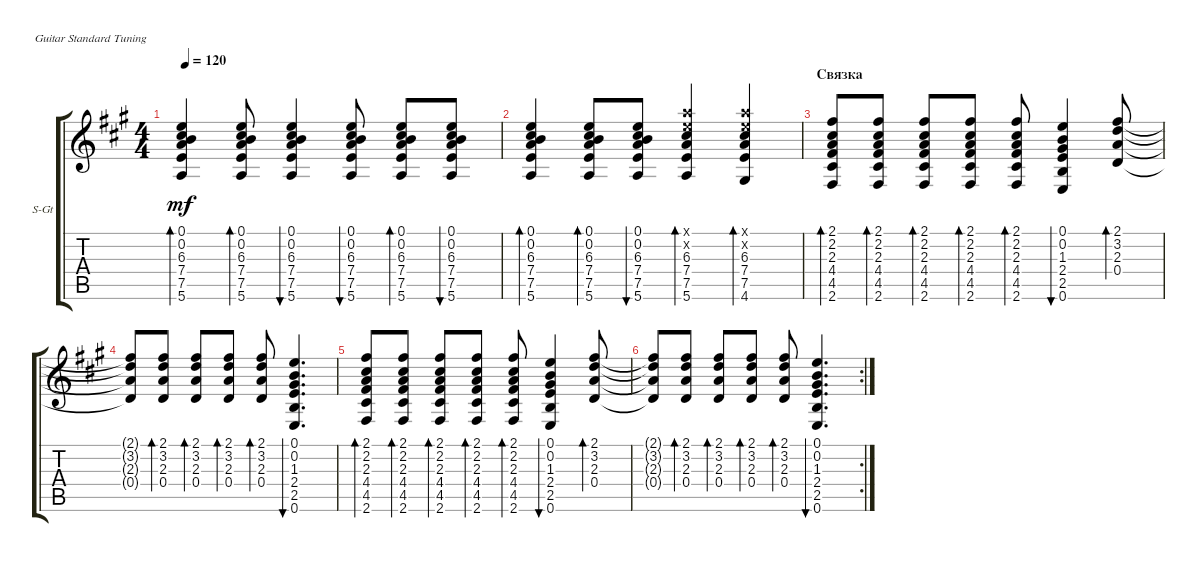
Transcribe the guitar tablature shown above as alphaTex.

\defaultSystemsLayout 4
\bracketExtendMode groupsimilarinstruments
\firstSystemTrackNameOrientation horizontal
\otherSystemsTrackNameOrientation horizontal
\track ("Steel Guitar" "S-Gt") {instrument acousticguitarsteel}
\staff {score tabs}
\tuning (E4 B3 G3 D3 A2 E2)
\ts (4 4)
\tempo 120
\clef g2
\ks f#minor
(5.6 7.5 7.4 6.3 0.2 0.1).4{bd 30 dy mf} (5.6 7.5 7.4 6.3 0.2 0.1).8{bd 30} (5.6 7.5 7.4 6.3 0.2 0.1).4{bu 30} (5.6 7.5 7.4 6.3 0.2 0.1).8{bu 30} (5.6 7.5 7.4 6.3 0.2 0.1).8{bd 30} (5.6 7.5 7.4 6.3 0.2 0.1).8{bu 30} |
(5.6 7.5 7.4 6.3 0.2 0.1).4{bd 30} (5.6 7.5 7.4 6.3 0.2 0.1).8{bd 30} (5.6 7.5 7.4 6.3 0.2 0.1).8{bu 30} (5.6 7.5 7.4 6.3 5.2{x} 5.1{x}).4{bd 30} (4.6 7.5 7.4 6.3 5.1{x} 5.2{x}).4{bd 30} |
\section ("" "Связка")
(2.6 4.5 4.4 2.3 2.2 2.1).8{bd 30} (2.6 4.5 4.4 2.3 2.2 2.1).8{bd 30} (2.6 4.5 4.4 2.3 2.2 2.1).8{bd 30} (2.6 4.5 4.4 2.3 2.2 2.1).8{bd 30} (2.6 4.5 4.4 2.3 2.2 2.1).8{bd 30} (0.6 2.5 2.4 1.3 0.2 0.1).4{bu 30} (0.4 2.3 3.2 2.1).8{bd 30} |
(0.4{t} 2.3{t} 3.2{t} 2.1{t}).8 (0.4 2.3 3.2 2.1).8{bd 30} (0.4 2.3 3.2 2.1).8{bd 30} (0.4 2.3 3.2 2.1).8{bd 30} (0.4 2.3 3.2 2.1).8{bd 30} (0.6 2.5 2.4 1.3 0.2 0.1).4{d bu 30} |
(2.6 4.5 4.4 2.3 2.2 2.1).8{bd 30} (2.6 4.5 4.4 2.3 2.2 2.1).8{bd 30} (2.6 4.5 4.4 2.3 2.2 2.1).8{bd 30} (2.6 4.5 4.4 2.3 2.2 2.1).8{bd 30} (2.6 4.5 4.4 2.3 2.2 2.1).8{bd 30} (0.6 2.5 2.4 1.3 0.2 0.1).4{bu 30} (0.4 2.3 3.2 2.1).8{bd 30} |
\rc 2
(0.4{t} 2.3{t} 3.2{t} 2.1{t}).8 (0.4 2.3 3.2 2.1).8{bd 30} (0.4 2.3 3.2 2.1).8{bd 30} (0.4 2.3 3.2 2.1).8{bd 30} (0.4 2.3 3.2 2.1).8{bd 30} (0.6 2.5 2.4 1.3 0.2 0.1).4{d bu 30}
